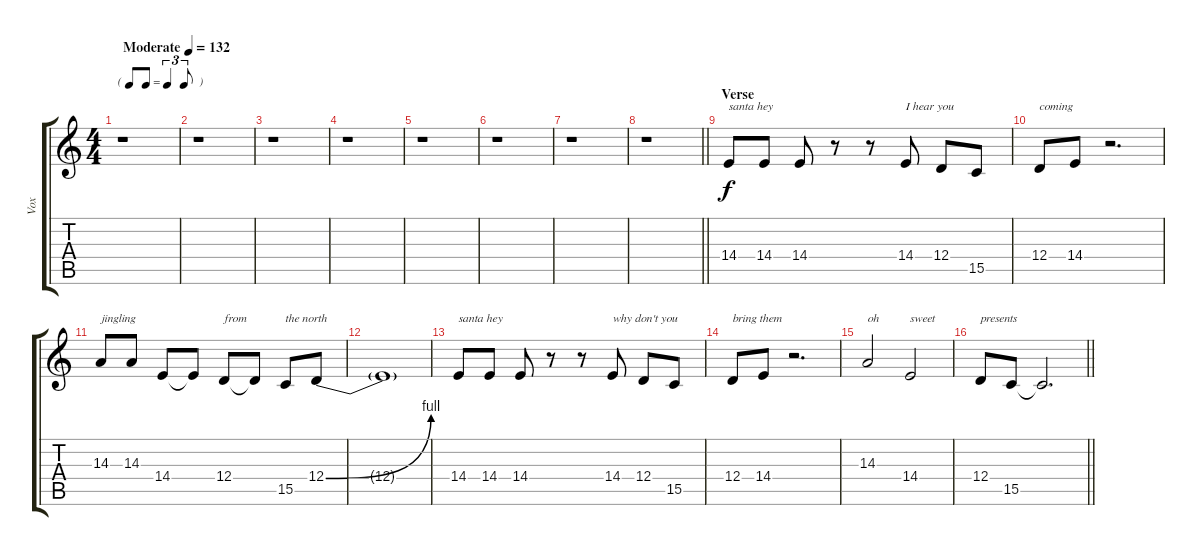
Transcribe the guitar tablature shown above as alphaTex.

\track ("Vox" "Vox") {instrument altosax}
\staff {score tabs}
\tuning (E4 B3 G3 D3 A2 E2) {hide}
\ts (4 4)
\tf triplet8th
\tempo (132 "Moderate")
\clef g2
\ks c
r.1{dy f instrument altosax} |
r.1 |
r.1 |
r.1 |
r.1 |
r.1 |
r.1 |
\barLineRight lightlight
r.1 |
\section ("" "Verse")
14.4.8{txt "santa hey"} 14.4.8 14.4.8 r.8 r.8 14.4.8{txt "I hear you"} 12.4.8 15.5.8 |
12.4.8{txt "coming"} 14.4.8 r.2{d} |
14.3.8{txt "jingling"} 14.3.8 14.4.8 14.4{t}.8 12.4.8{txt "from"} 12.4{t}.8 15.5.8{txt "the north"} 12.4{be (bend 0 0 60 4)}.8 |
12.4{t}.1 |
14.4.8{txt "santa hey"} 14.4.8 14.4.8 r.8 r.8 14.4.8{txt "why don't you"} 12.4.8 15.5.8 |
12.4.8{txt "bring them"} 14.4.8 r.2{d} |
14.3.2{txt "oh"} 14.4.2{txt "sweet"} |
\barLineRight lightlight
12.4.8{txt "presents"} 15.5.8 15.5{t}.2{d}
